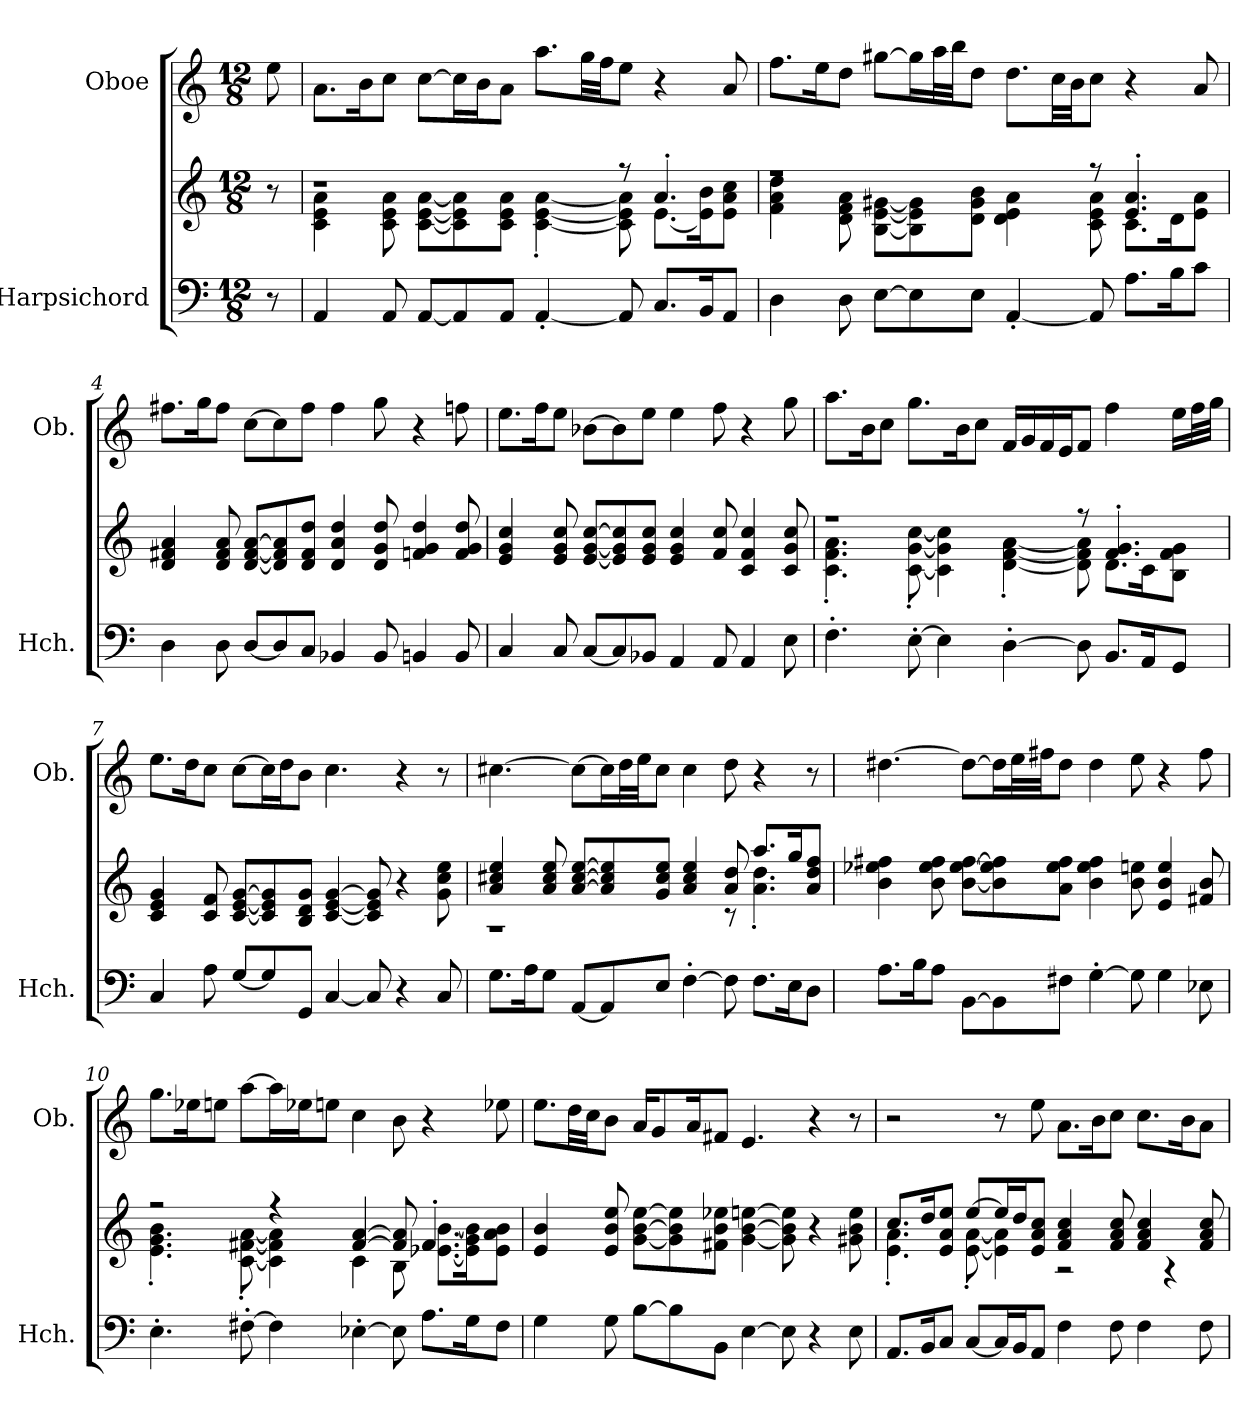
**kern	**kern	**kern
*part2	*part2	*part1
*staff3	*staff2	*staff1
*I"Harpsichord	*	*I"Oboe
*I'Hch.	*	*I'Ob.
*clefF4	*clefG2	*clefG2
*k[]	*k[]	*k[]
*M12/8	*M12/8	*M12/8
*MM60	*MM60	*MM60
=1	=1	=1
8r	8r	8ee\
=2	=2	=2
*	*^	*
4AA/	1r	4c\ 4e\ 4a\	8.a\L
.	.	.	16b\K
8AA/	.	8c\ 8e\ 8a\	8cc\J
[8AA/L	.	[8c\ [8e\ [8a\L	[8cc\L
8AA/]	.	8c\] 8e\] 8a\]	16cc\L]
.	.	.	16b\J
8AA/J	.	8c\ 8e\ 8a\J	8a\J
[4AA'/	.	[4c\' [4e\' [4a\'	8.aa\L
.	.	.	32gg\LL
.	.	.	32ff\JJ
8AA/]	8r	8c\] 8e\] 8a\]	8ee\J
8.C/L	4.a'/	[8.e\L	4r
16BB/K	.	16e\] 16b\K	.
8AA/J	.	8e\ 8a\ 8cc\J	8a/
=3	=3	=3	=3
4D\	1r	4f\ 4a\ 4dd\	8.ff\L
.	.	.	16ee\K
8D\	.	8d\ 8f\ 8a\	8dd\J
[8E\L	.	[8B\ [8e\ [8g#X\L	[8gg#X\L
8E\]	.	8B\] 8e\] 8g#\]	16gg#\L]
.	.	.	32aa\L
.	.	.	32bb\JJ
8E\J	.	8d\ 8g#\ 8b\J	8dd\J
[4AA'/	.	4d\ 4e\ 4a\	8.dd\L
.	.	.	32cc\LL
.	.	.	32b\JJ
8AA/]	8r	8c\ 8e\ 8a\	8cc\J
8.A\L	4.e/' 4.a/'	8.c\L	4r
16B\K	.	16d\K	.
8c\J	.	8e\ 8a\J	8a/
*	*v	*v	*
!!LO:LB:g=z
=4	=4	=4
4D\	4d/ 4f#X/ 4a/	8.ff#X\L
.	.	16gg\K
8D\	8d/ 8f#/ 8a/	8ff#\J
[8D/L	[8d/ [8f#/ [8a/L	[8cc\L
8D/]	8d/] 8f#/] 8a/]	8cc\]
8C/J	8d/ 8f#/ 8dd/J	8ff#\J
4BB-X/	4d/ 4a/ 4dd/	4ff#\
8BB-/	8d/ 8g/ 8dd/	8gg\
4BBn/	4fn/ 4g/ 4dd/	4r
8BB/	8f/ 8g/ 8dd/	8ffn\
=5	=5	=5
4C/	4e/ 4g/ 4cc/	8.ee\L
.	.	16ff\K
8C/	8e/ 8g/ 8cc/	8ee\J
[8C/L	[8e/ [8g/ [8cc/L	[8b-X\L
8C/]	8e/] 8g/] 8cc/]	8b-\]
8BB-X/J	8e/ 8g/ 8cc/J	8ee\J
4AA/	4e/ 4g/ 4cc/	4ee\
8AA/	8f/ 8cc/	8ff\
4AA/	4c/ 4f/ 4cc/	4r
8E\	8c/ 8g/ 8cc/	8gg\
!!LO:LB:g=z
=6	=6	=6
*	*^	*
4.F'\	1r	4.c\' 4.f\' 4.a\'	8.aa\L
.	.	.	16b\K
.	.	.	8cc\J
[8E'\	.	[8c\' [8g\' [8cc\'	8.gg\L
4E\]	.	4c\] 4g\] 4cc\]	.
.	.	.	16b\K
.	.	.	8cc\J
[4D'\	.	[4d\' [4f\' [4a\'	16f/LL
.	.	.	16g/
.	.	.	16f/
.	.	.	16e/J
8D\]	8r	8d\] 8f\] 8a\]	8f/J
8.BB/L	4.f/' 4.g/'	8.d\L	4ff\
16AA/K	.	16c\K	.
8GG/J	.	8B\ 8f\ 8g\J	16ee\LL
.	.	.	32ff\L
.	.	.	32gg\JJJ
*	*v	*v	*
=7	=7	=7
4C/	4c/ 4e/ 4g/	8.ee\L
.	.	16dd\K
8A\	8c/ 8f/	8cc\J
[8G/L	[8c/ [8e/ [8g/L	[8cc\L
8G/]	8c/] 8e/] 8g/]	16cc\L]
.	.	16dd\J
8GG/J	8B/ 8d/ 8g/J	8b\J
[4C/	[4c/ [4e/ [4g/	4.cc\
8C/]	8c/] 8e/] 8g/]	.
4r	4r	4r
8C/	8g\ 8cc\ 8ee\	8r
!!LO:PB:g=z
=8	=8	=8
*	*^	*
8.G\L	4a/ 4cc#X/ 4ee/	1r	[4.cc#X\
16A\K	.	.	.
8G\J	8a/ 8cc#/ 8ee/	.	.
[8AA/L	[8a/ [8cc#/ [8ee/L	.	8cc#\L_
8AA/]	8a/] 8cc#/] 8ee/]	.	16cc#\L]
.	.	.	32dd\L
.	.	.	32ee\JJ
8E/J	8g/ 8cc#/ 8ee/J	.	8cc#\J
[4F'\	4a/ 4cc#/ 4ee/	.	4cc#\
8F\]	8a/ 8dd/	8r	8dd\
8.F\L	8.aa/L	4.a\' 4.dd\'	4r
16E\K	16gg/K	.	.
8D\J	8a/ 8dd/ 8ff/J	.	8r
*	*v	*v	*
=9	=9	=9
8.A\L	4b\ 4ee-X\ 4ff#X\	[4.dd#X\
16B\K	.	.
8A\J	8b\ 8ee-\ 8ff#\	.
[8BB\L	[8b\ [8ee-\ [8ff#\L	8dd#\L_
8BB\]	8b\] 8ee-\] 8ff#\]	16dd#\L]
.	.	32ee\L
.	.	32ff#X\JJ
8F#X\J	8a\ 8ee-\ 8ff#\J	8dd#\J
[4G'\	4b\ 4ee-\ 4ff#\	4dd#\
8G\]	8b\ 8een\	8ee\
4G\	4e/ 4b/ 4ee/	4r
8E-X\	8f#X/ 8b/	8ff#\
!!LO:LB:g=z
=10	=10	=10
*	*^	*
4.E'\	2r	4.e\' 4.g\' 4.b\'	8.gg\L
.	.	.	16ee-X\K
.	.	.	8een\J
[8F#X'\	.	[8c\' [8f#X\' [8a\'	[8aa\L
4F#\]	4r	4c\] 4f#\] 4a\]	16aa\L]
.	.	.	16ee-X\J
.	.	.	8een\J
[4E-X'\	[4f#/ [4a/	4c\	4cc\
8E-\]	8f#/] 8a/]	8B\	8b\
8.A\L	4.f#'/	[8.e-X\ [8.b\L	4r
16G\K	.	16e-\] 16g\ 16b\]K	.
8F#\J	.	8e-\ 8a\ 8b\J	8ee-X\
*	*v	*v	*
=11	=11	=11
4G\	4e/ 4b/	8.ee\L
.	.	32dd\LL
.	.	32cc\JJ
8G\	8e/ 8b/ 8ee/	8b\J
[8B\L	[8g\ [8b\ [8ee\L	16a/KL
.	.	8g/
8B\]	8g\] 8b\] 8ee\]	.
.	.	16a/K
8BB\J	8f#X\ 8b\ 8ee-X\J	8f#X/J
[4E\	[4g\ [4b\ [4een\	4.e/
8E\]	8g\] 8b\] 8ee\]	.
4r	4r	4r
8E\	8g#X\ 8b\ 8ee\	8r
!!LO:LB:g=z
=12	=12	=12
*	*^	*
8.AA/L	8.cc/L	4.e\' 4.a\'	2r
16BB/K	16dd/K	.	.
8C/J	8e/ 8a/ 8ee/J	.	.
[8C/L	[8ee/L	[8e\' [8a\'	.
16C/L]	16ee/L]	4e\] 4a\]	8r
16BB/J	16dd/J	.	.
8AA/J	8e/ 8a/ 8cc/J	.	8ee\
4F\	4f/ 4a/ 4cc/	2r	8.a\L
.	.	.	16b\K
8F\	8f/ 8a/ 8cc/	.	8cc\J
4F\	4f/ 4a/ 4cc/	.	8.cc\L
.	.	4r	.
.	.	.	16b\K
8F\	8f/ 8a/ 8cc/	.	8a\J
*	*v	*v	*
=	=	=
*-	*-	*-
